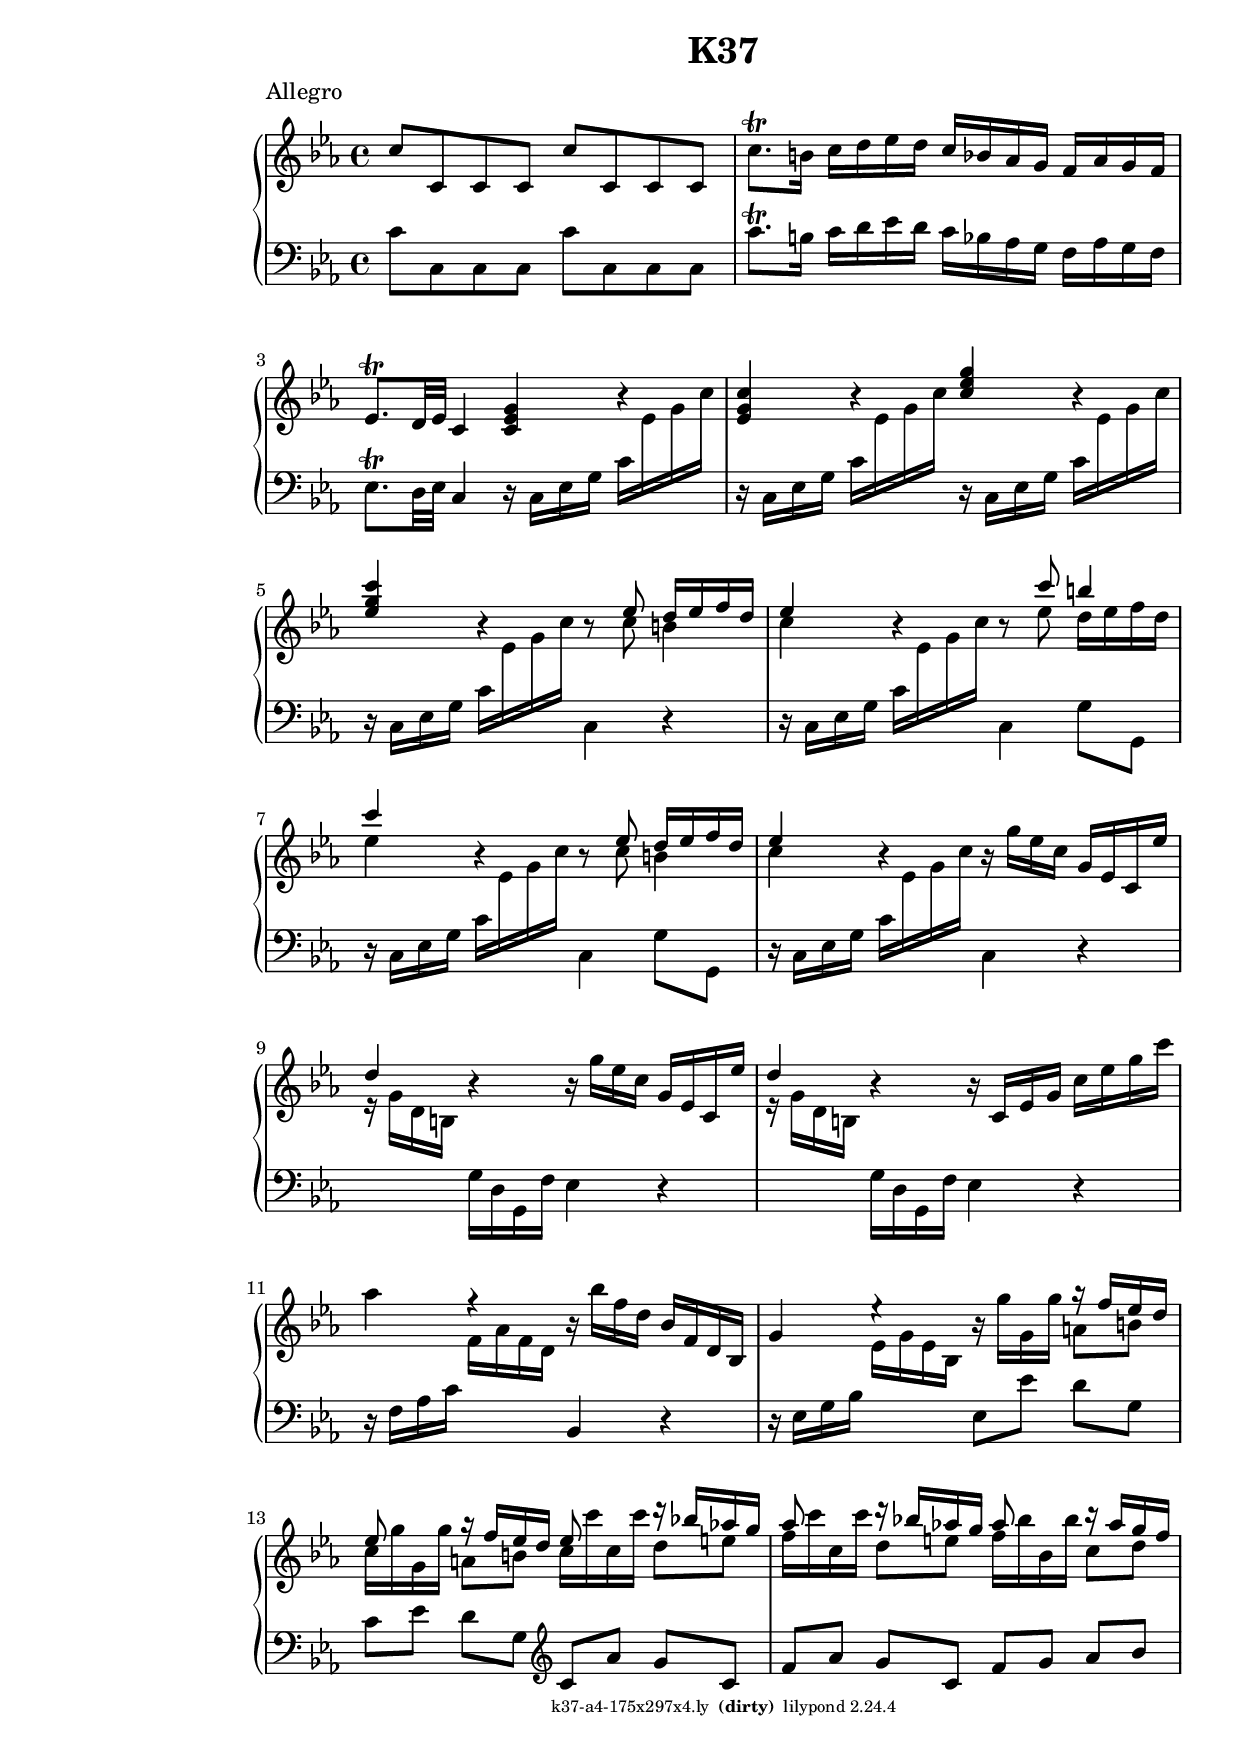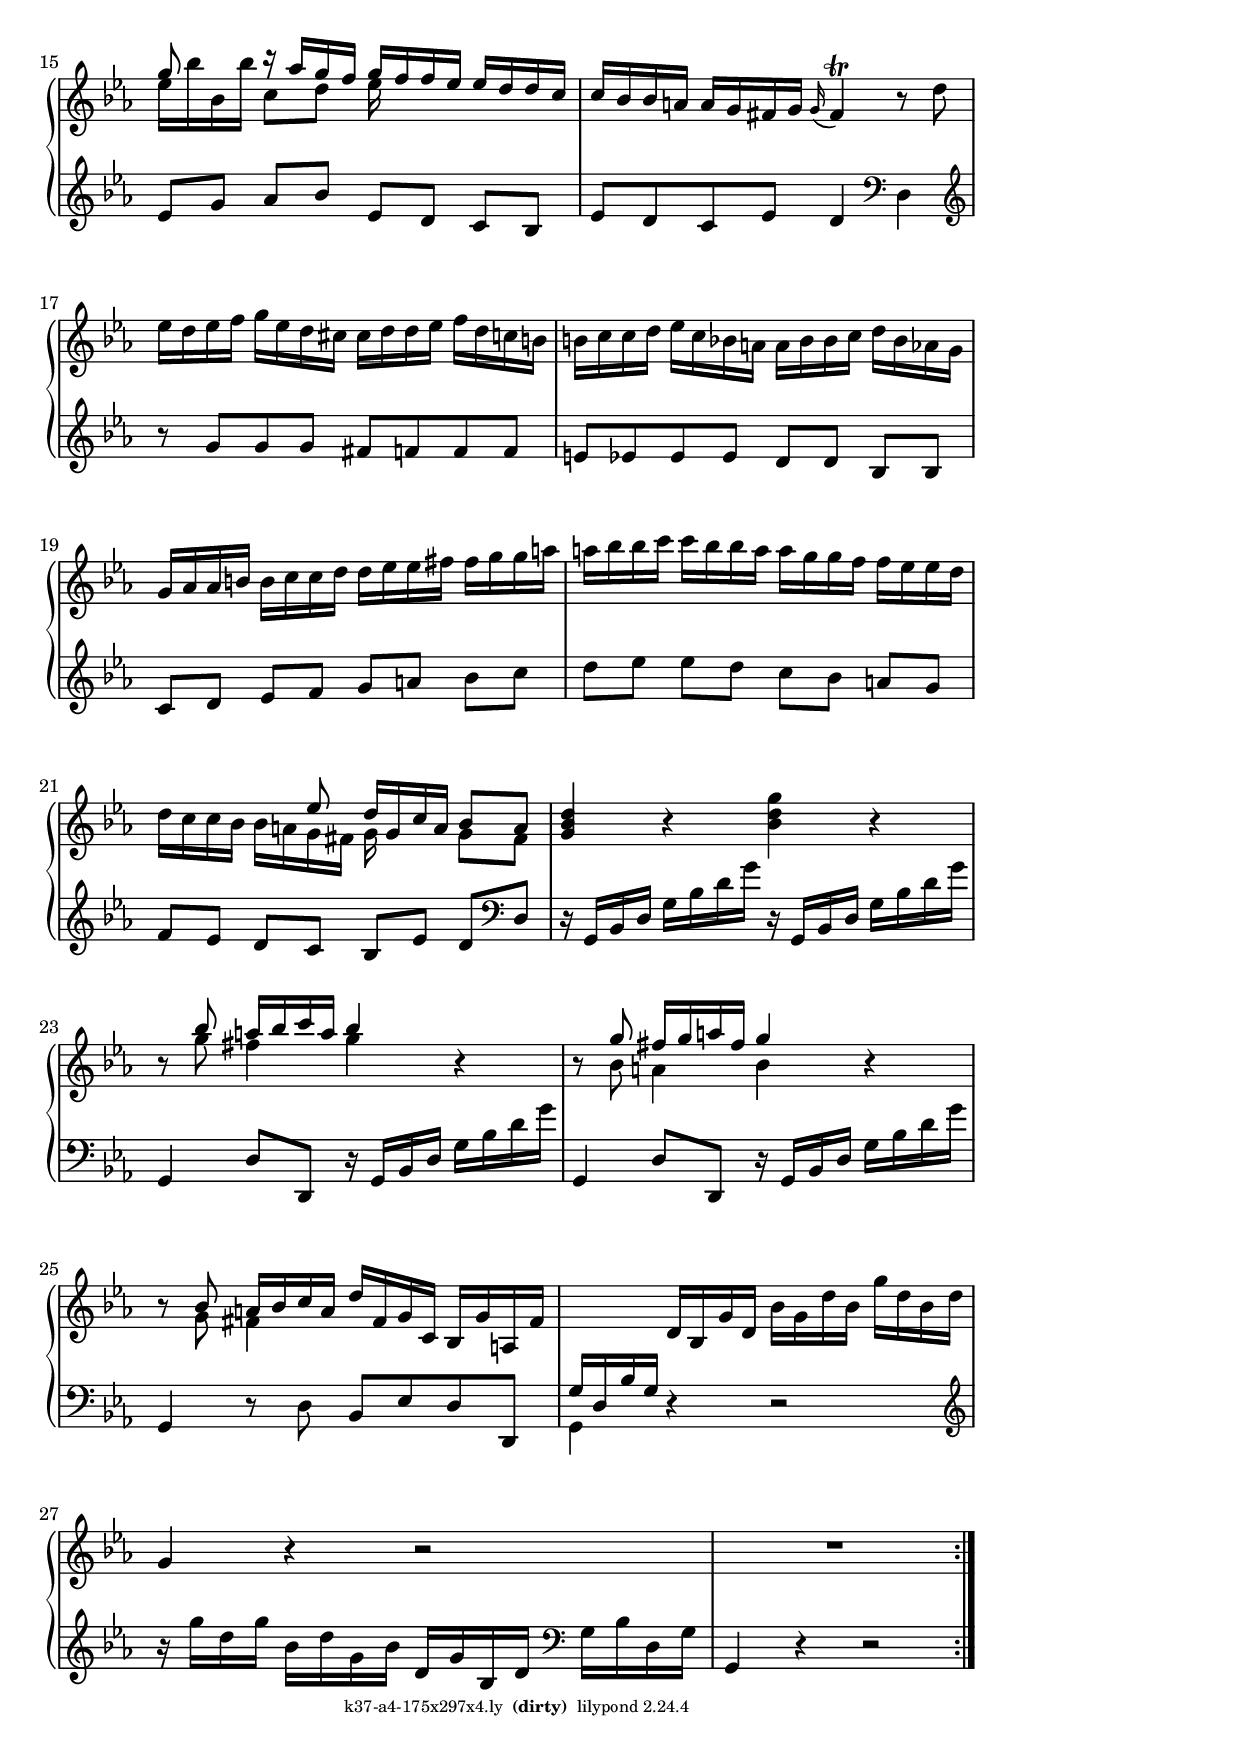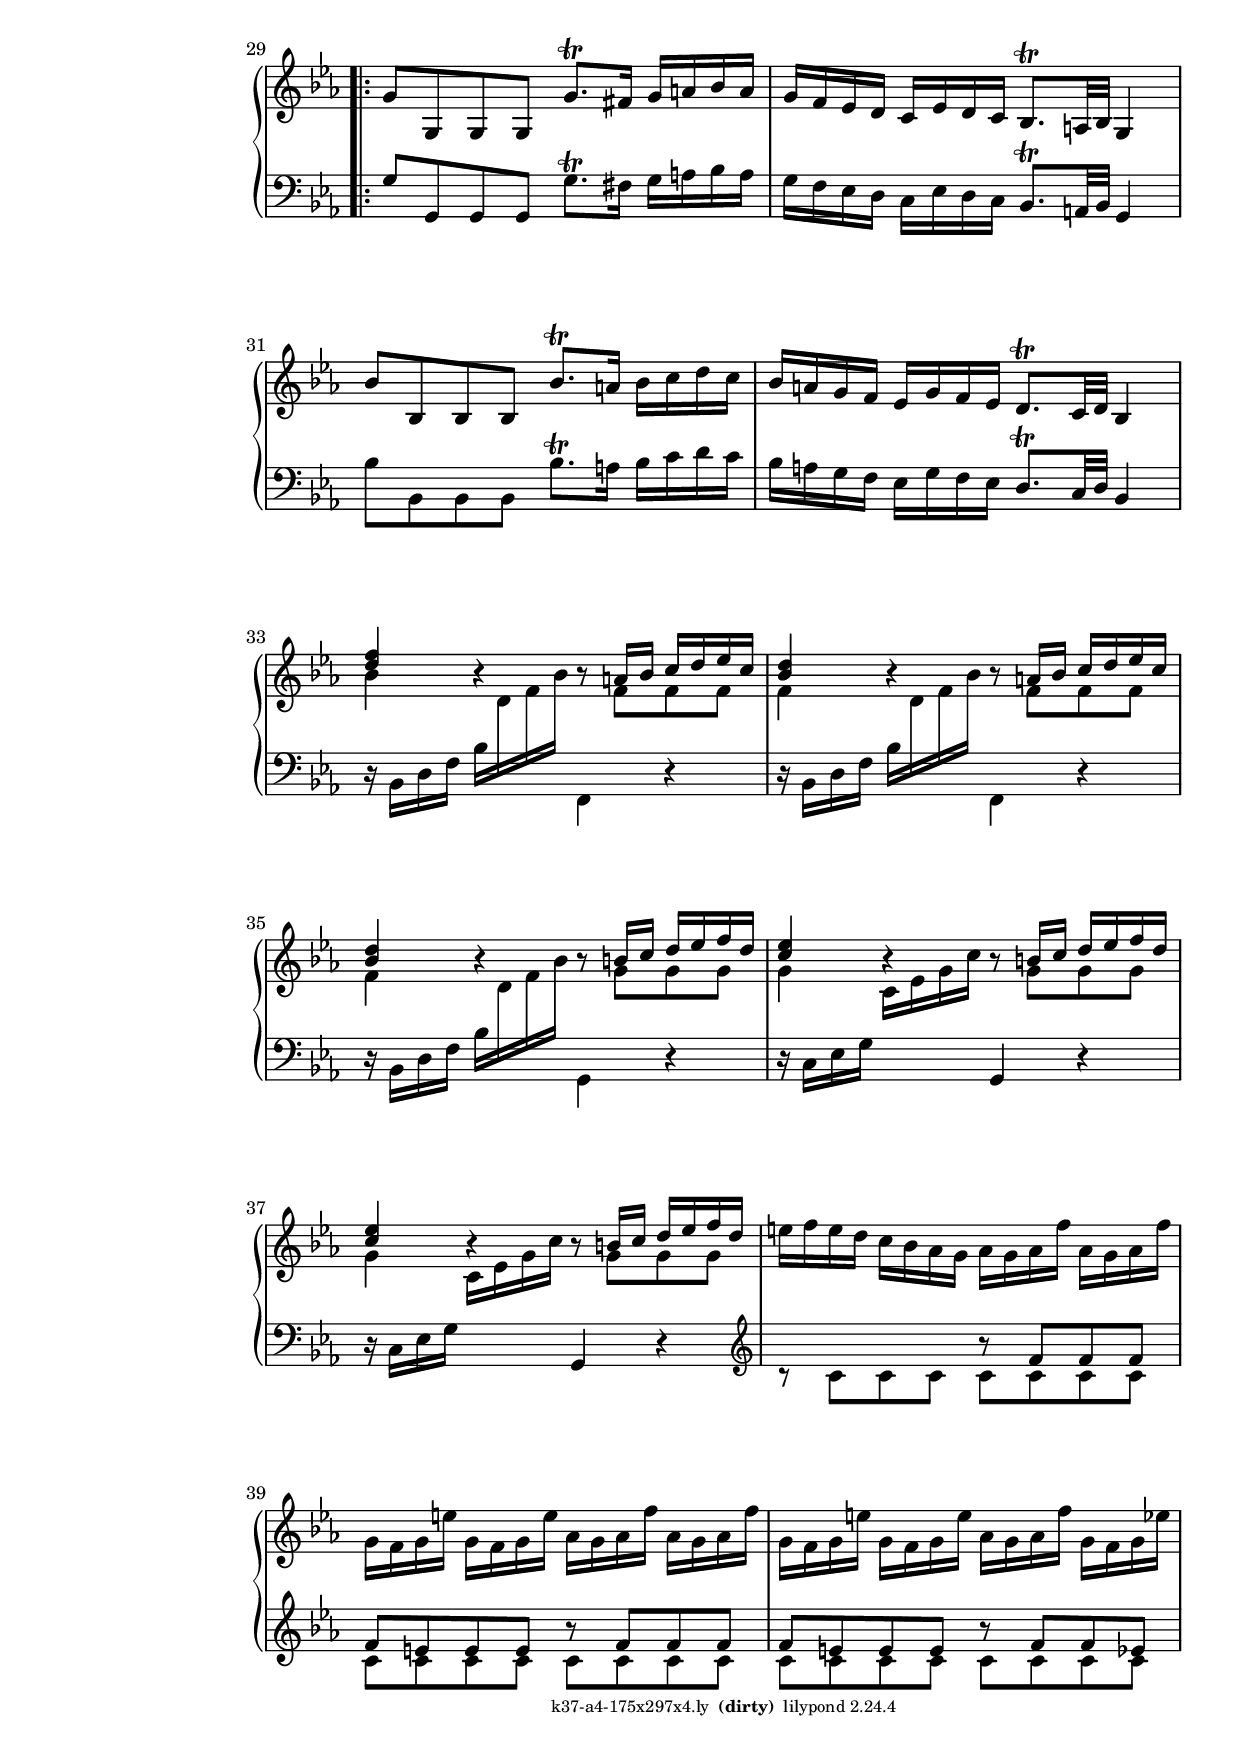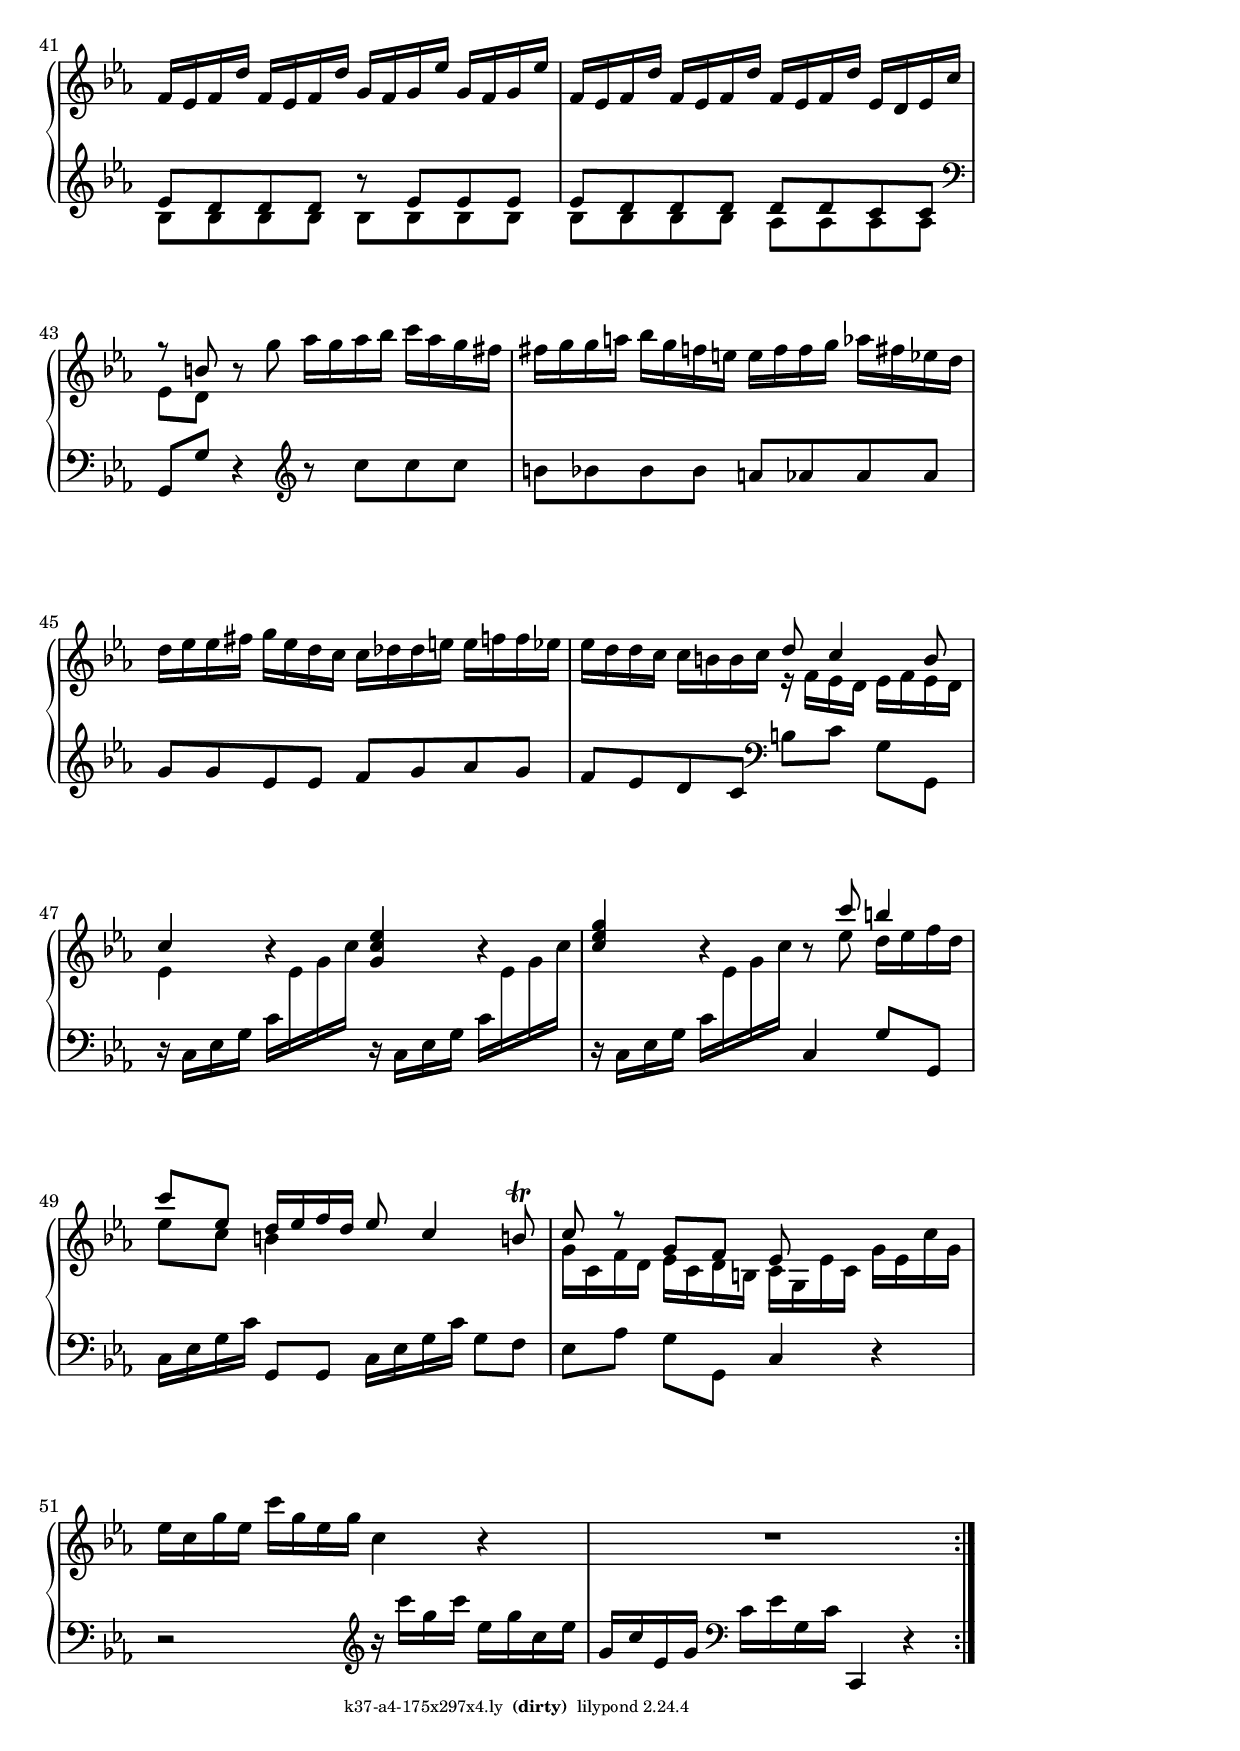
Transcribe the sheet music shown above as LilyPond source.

\version "2.19.20"

\include "../../include/general.ily"
\include "../../include/a4-175x297.ily"

#(set-global-staff-size 20.0)

breaks = {s1*28 \pageBreak}
\version "2.18.2"

su = \stemUp
sd = \stemDown
sn = \stemNeutral
tu = \tieUp
td = \tieDown
tn = \tieNeutral
cstr = \change Staff = "right"
cstl = \change Staff = "left"

\header {
  title = "K37"
  meter = "Allegro"
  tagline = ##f
}

global = {
  \key c \minor
  \time 4/4
}

right = \relative c'' {
  \global
 
  \repeat volta 2 {
    c8 c, c c c' c, c c
    c'8.-\trill b16 c d ees d c bes aes g f aes g f
    ees8.-\trill d32 ees c4 \su <c ees g> r
    
    <ees g c> r <c' ees g> r
    <ees g c> r r8 <<{ ees d16 ees f d ees4 } \\ { c8 b4 c }>>
    r r8 <<{ c' b4 c } \\ { ees,8 d16 ees f d ees4 }>>
    
    r r8 <<{ ees d16 ees f d ees4 } \\ { c8 b4 c }>>
    r \repeat unfold 2 { r16 \sd g' ees c \su g ees c ees' d4 r }
    
    r16 \sn c, ees g c ees g c
    aes4 f\rest r16 bes f d bes f d bes
    g'4 ees'\rest r16
    <<{ s16 \repeat unfold 2 { s8 r16 f ees d ees8 } 
        \repeat unfold 2 { s8 r16 bes'! aes! g aes8 }
        \repeat unfold 2 { s8 r16 aes g f } \alternative { {g8} {g16 f f ees} }
      } \\
      { \repeat unfold 2 { g16 g, g' a,8 b c16 } 
        \repeat unfold 2 { c' c, c' d,8 e f16 }
        \repeat unfold 2 { bes bes, bes' c,8 d ees16 }
    }>>
    
    \su ees d d c
    c bes bes a a g fis g \appoggiatura g fis4-\trill  r8 \sn d'
    ees16 d ees f g ees d cis cis d d ees f d c b
    b c c d ees c bes a a bes bes c \sd d bes aes g
    \sn g aes aes b b c c d d ees ees fis fis g g a
    
    a bes bes c c bes bes a a g g f f ees ees d
    d c c bes <<{ s8 ees d16 g, c a bes8 a } \\ { bes16 a g fis g s s8 g fis }>>
    \once \su <g bes d>4 r <bes d g> r
    
    r8 <<{ bes'8 a16 bes c a bes4 } \\ { g8 fis4 g }>> r
    r8 <<{ g fis16 g a fis g4 } \\ { bes,8 a4 bes }>> r
    r8 <<{ bes8 a16 bes c a d fis, g c, bes g' a, fis' } \\ { g8 fis4 }>>
    
    \cstl \su g,16 d bes' g \cstr \sn d' bes g' d bes' g d' bes g' d bes d
    g,4 r r2
    R1
  }
  
  \repeat volta 2 {
    g8 g, g g g'8.-\trill fis16 g a bes a
    g f ees d c ees d c bes8.-\trill a32 bes g4
    bes'8 bes, bes bes bes'8.-\trill a16 bes c d c
    bes a g f ees g f ees d8.-\trill c32 d bes4
    
    <<{ <d' f>4 } \\ { bes }>>
    \repeat unfold 2 { r4 r8 <<{ a16 bes c d ees c <bes d>4 } \\ { f8 f f f4 }>> }
    \repeat unfold 2 { bes\rest r8 <<{ b16 c d ees f d <c ees>4 } \\ { g8 g g g4 }>> }
    bes\rest r8 <<{ b16 c d ees f d } \\ { g,8 g g }>>
    
    \sd e'16 f e d c bes aes g 
    \repeat unfold 2 {
      \repeat unfold 2 { aes g aes f' }
      \repeat unfold 2 { g, f g e' }
    } aes, g aes f' g, f g ees'
    
    \su \repeat unfold 2 { f, ees f d' } \repeat unfold 2 { g, f g ees' }
    \repeat unfold 3 { f, ees f d' } ees, d ees c' \sn
    <<{ r8 b } \\ { ees,[ d] }>> r g' aes16 g aes bes c aes g fis
    
    fis g g a bes g f e e f f g aes fis ees d
    d ees ees fis g ees d c c des des e e f f ees
    ees d d c c b b c <<{ d8 c4 b8 c4 } \\ { r16 f, ees d ees f ees d ees4 }>>
    
    \su r <g c ees> r <c ees g> r r8
    <<{ c'8 b4 c8 ees, d16 ees f d ees8 c4 b!8-\trill } \\ 
      { ees d16 ees f d ees8 c b4 }>>
    
    <<{ c8 r g f ees } \\ { g16 c, f d ees c d b c g ees' c g' ees c' g }>>
    \sd ees' c g' ees c' g ees g c,4 r
    R1
  }
}
 
left = \relative c' {
  \global
  
  \repeat volta 2 {
    c8 c, c c c' c, c c
    c'8.-\trill b16 c d ees d c bes aes g f aes g f
    ees8.-\trill d32 ees c4
    
    \repeat unfold 4 { \sd \cstl r16 c ees g c \cstr ees g c }
    \cstl c,,4 r 
    \repeat unfold 2 { 
      \cstl r16 c ees g c \cstr ees g c \cstl c,,4 g'8 g,
    } r16 c ees g c \cstr ees g c \cstl c,,4 r
    
    \repeat unfold 2 { \cstr \sd r16 g'' d b \cstl g d g, f' ees4 r }
    r16 f aes c \cstr \sd f aes f d \cstl \sn bes,4 r
    
    r16 ees g bes \cstr \sd ees g ees bes \cstl ees,8[ ees'] d[ g,]
    c[ ees] d[ g,] \clef treble \sn c[ aes'] g[ c,]
    
    f[ aes] g[ c,] f[ g] aes[ bes]
    ees,[ g] aes[ bes] ees,[ d] c[ bes]
    ees d c ees d4 \clef bass d,
    
    \clef treble r8 g' g g fis f f f
    e ees ees ees d[ d] bes[ bes]
    c[ d] ees[ f] g[ a] bes[ c]
    d[ ees] ees[ d] c[ bes] a[ g]
    f[ ees] d[ c] bes[ ees] d[ \clef bass d,]
    
    r16 g, bes d g bes d g \repeat unfold 2 {
      r16 g,, bes d g bes d g g,,4 d'8 d, }
    r16 g bes d g bes d g
    g,,4 r8 d' bes ees d d,
    \once \sd g4 r r2
    \clef treble r16 g''' d g bes, d g, bes d, g bes, d \clef bass g, bes d, g
    g,4 r r2
  }
  
  \repeat volta 2 {
    g'8 g, g g g'8.-\trill fis16 g a bes a
    g f ees d \sd c ees d c \sn bes8.-\trill a32 bes g4
    bes'8 bes, bes bes bes'8.-\trill a16 bes c d c
    bes a g f ees g f ees d8.-\trill c32 d bes4
    
    \repeat unfold 3 { \sd \cstl r16 bes d f bes \cstr d f bes \cstl }
    \alternative { {f,,4 r} {f r} {g r} }
    \repeat unfold 2 { \cstl r16 c ees g \cstr \sd c ees g c \cstl \sn g,,4 r }
    
    \clef treble 
    <<{ s2 \repeat unfold 2 { b''8\rest f f f f e e e }
        b'8\rest f f ees
        ees d d d b'8\rest ees, ees ees 
        ees d d d d d c c 
      } \\
      { c8\rest \repeat unfold 23 { c }
        \repeat unfold 12 { bes } 
        aes aes aes aes
    }>>
    
    \clef bass g, g' r4 \clef treble r8 c' c c
    b bes bes bes a aes aes aes 
    g g ees ees f g aes g
    f ees d c \clef bass \sd b[ c] g[ g,]
    
    \repeat unfold 3 { \cstl r16 c ees g c \cstr ees g c }
    \sn \cstl c,,4 g'8 g,
    c16 ees g c g,8 g c16 ees g c g8 f
    
    ees[ aes] \sd g[ g,] \sn c4 r
    r2 \clef treble r16 c''' g c ees, g c, ees
    g, c ees, g \clef bass c, ees g, c c,,4 r
  }
}

\score {
  \new PianoStaff <<
    \new Staff = "right" {
      << 
        \breaks
        \right
      >>
    }
    \new Staff = "left" { 
      <<
      \clef bass \left 
      \breaks
      >>
    }
  >>
  \layout { indent = 0 }
}

